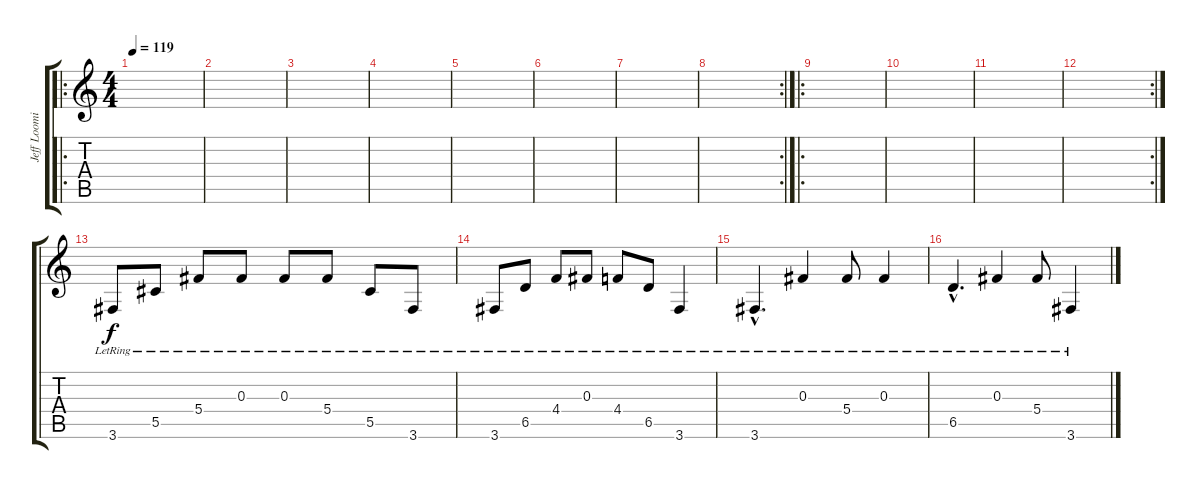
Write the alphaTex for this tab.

\track ("Jeff Loomis Clean" "Jeff Loomi") {instrument acousticguitarnylon}
\staff {score tabs}
\tuning (Eb4 Bb3 Gb3 Db3 Ab2 Eb2) {hide}
\ro
\ts (4 4)
\tempo 119
\clef g2
\ks c
|
|
|
|
|
|
|
\rc 2
|
\ro
|
|
|
\rc 2
|
3.6{lr}.8{instrument electricguitarclean} 5.5{lr}.8 5.4{lr}.8 0.3{lr}.8 0.3{lr}.8 5.4{lr}.8 5.5{lr}.8 3.6{lr}.8 |
3.6{lr}.8 6.5{lr}.8 4.4{lr}.8 0.3{lr}.8 4.4{lr}.8 6.5{lr}.8 3.6{lr}.4 |
3.6{hac lr}.4{d} 0.3{lr}.4 5.4{lr}.8 0.3{lr}.4 |
6.5{hac lr}.4{d} 0.3{lr}.4 5.4{lr}.8 3.6{lr}.4
